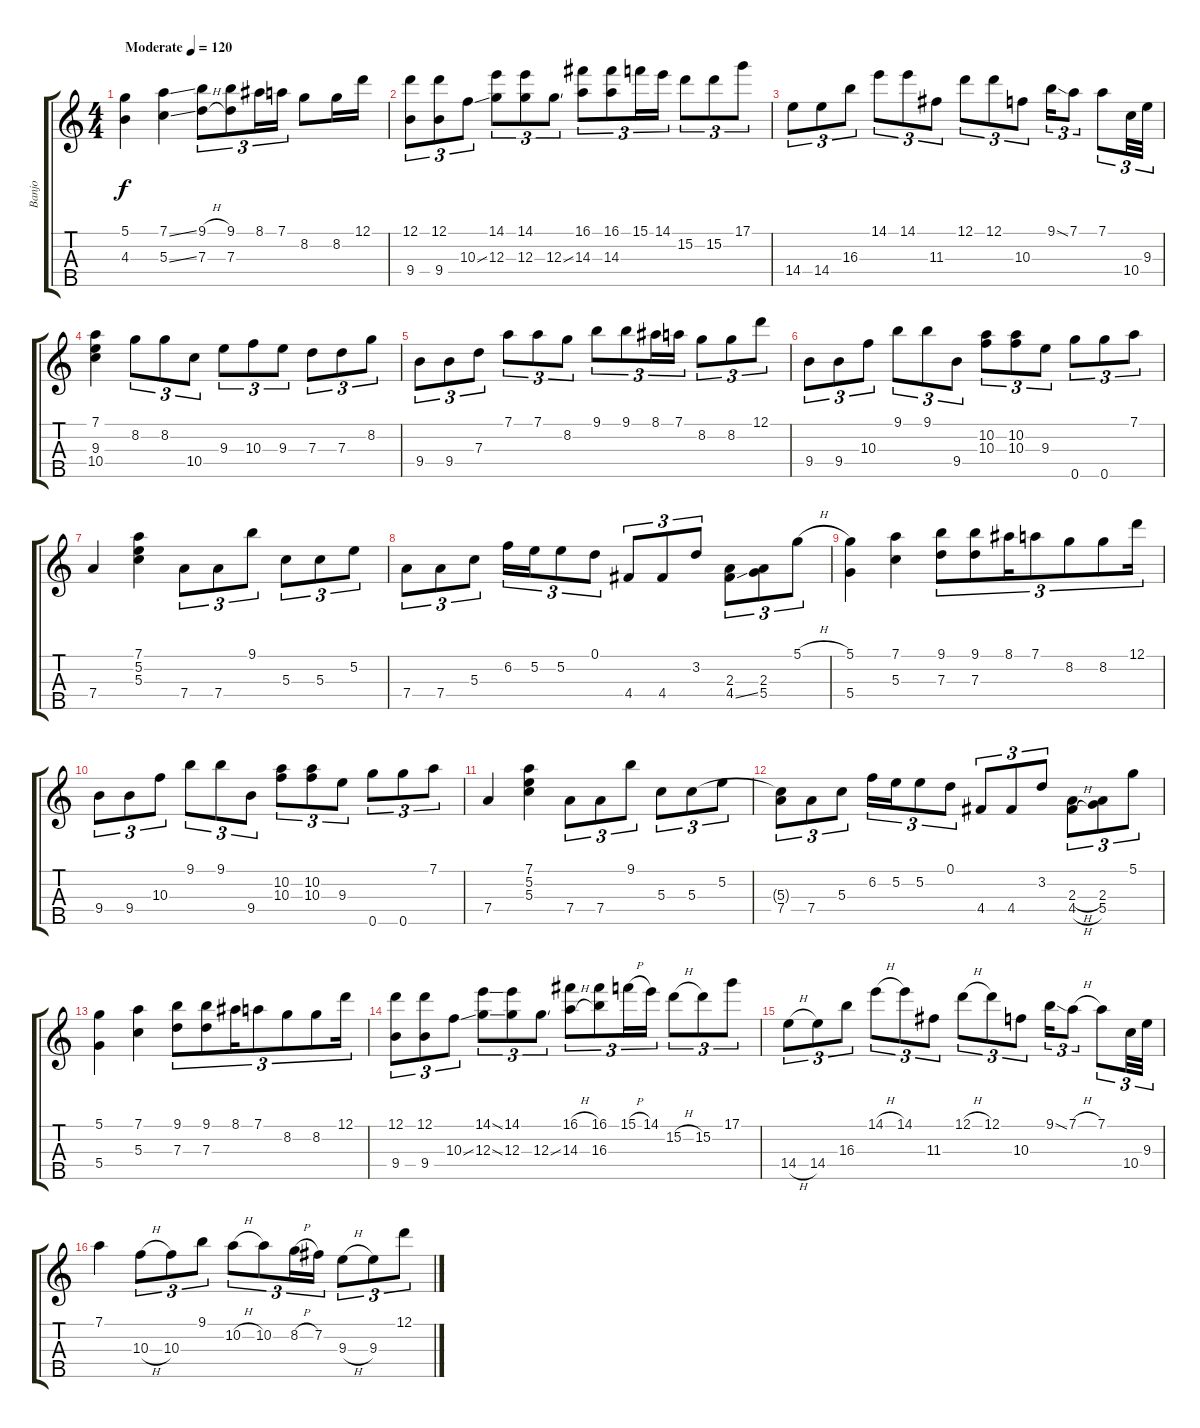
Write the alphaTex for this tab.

\track ("Banjo" "Banjo") {instrument acousticguitarsteel}
\staff {score tabs}
\tuning (D4 B3 G3 D3 G4) {hide}
\ts (4 4)
\tempo (120 "Moderate")
\clef g2
\ks c
(5.1 4.3).4{dy f instrument acousticguitarsteel} (7.1{ss} 5.3{ss}).4 (9.1{h} 7.3{h}).8{tu (3 2)} (9.1 7.3).8{tu (3 2)} 8.1.16{tu (3 2)} 7.1.16{tu (3 2)} 8.2.8 8.2.16 12.1.16 |
(12.1 9.4).8{tu (3 2)} (12.1 9.4).8{tu (3 2)} 10.3{ss}.8{tu (3 2)} (14.1 12.3).8{tu (3 2)} (14.1 12.3).8{tu (3 2)} 12.3{ss}.8{tu (3 2)} (16.1 14.3).8{tu (3 2)} (16.1 14.3).8{tu (3 2)} 15.1.16{tu (3 2)} 14.1.16{tu (3 2)} 15.2.8{tu (3 2)} 15.2.8{tu (3 2)} 17.1.8{tu (3 2)} |
14.4.8{tu (3 2)} 14.4.8{tu (3 2)} 16.3.8{tu (3 2)} 14.1.8{tu (3 2)} 14.1.8{tu (3 2)} 11.3.8{tu (3 2)} 12.1.8{tu (3 2)} 12.1.8{tu (3 2)} 10.3.8{tu (3 2)} 9.1{ss}.16{tu (3 2)} 7.1.8{tu (3 2)} 7.1.8{tu (3 2)} 10.4.32{tu (3 2)} 9.3.32{tu (3 2)} |
(7.1 9.3 10.4).4 8.2.8{tu (3 2)} 8.2.8{tu (3 2)} 10.4.8{tu (3 2)} 9.3.8{tu (3 2)} 10.3.8{tu (3 2)} 9.3.8{tu (3 2)} 7.3.8{tu (3 2)} 7.3.8{tu (3 2)} 8.2.8{tu (3 2)} |
9.4.8{tu (3 2)} 9.4.8{tu (3 2)} 7.3.8{tu (3 2)} 7.1.8{tu (3 2)} 7.1.8{tu (3 2)} 8.2.8{tu (3 2)} 9.1.8{tu (3 2)} 9.1.8{tu (3 2)} 8.1.16{tu (3 2)} 7.1.16{tu (3 2)} 8.2.8{tu (3 2)} 8.2.8{tu (3 2)} 12.1.8{tu (3 2)} |
9.4.8{tu (3 2)} 9.4.8{tu (3 2)} 10.3.8{tu (3 2)} 9.1.8{tu (3 2)} 9.1.8{tu (3 2)} 9.4.8{tu (3 2)} (10.2 10.3).8{tu (3 2)} (10.2 10.3).8{tu (3 2)} 9.3.8{tu (3 2)} 0.5.8{tu (3 2)} 0.5.8{tu (3 2)} 7.1.8{tu (3 2)} |
7.4.4 (7.1 5.2 5.3).4 7.4.8{tu (3 2)} 7.4.8{tu (3 2)} 9.1.8{tu (3 2)} 5.3.8{tu (3 2)} 5.3.8{tu (3 2)} 5.2.8{tu (3 2)} |
7.4.8{tu (3 2)} 7.4.8{tu (3 2)} 5.3.8{tu (3 2)} 6.2.16{tu (3 2)} 5.2.16{tu (3 2)} 5.2.8{tu (3 2)} 0.1.8{tu (3 2)} 4.4.8{tu (3 2)} 4.4.8{tu (3 2)} 3.2.8{tu (3 2)} (2.3 4.4{ss}).8{tu (3 2)} (2.3 5.4).8{tu (3 2)} 5.1{h}.8{tu (3 2)} |
(5.1 5.4).4 (7.1 5.3).4 (9.1 7.3).8{tu (3 2)} (9.1 7.3).8{tu (3 2)} 8.1.16{tu (3 2)} 7.1.8{tu (3 2)} 8.2.8{tu (3 2)} 8.2.8{tu (3 2)} 12.1.16{tu (3 2)} |
9.4.8{tu (3 2)} 9.4.8{tu (3 2)} 10.3.8{tu (3 2)} 9.1.8{tu (3 2)} 9.1.8{tu (3 2)} 9.4.8{tu (3 2)} (10.2 10.3).8{tu (3 2)} (10.2 10.3).8{tu (3 2)} 9.3.8{tu (3 2)} 0.5.8{tu (3 2)} 0.5.8{tu (3 2)} 7.1.8{tu (3 2)} |
7.4.4 (7.1 5.2 5.3).4 7.4.8{tu (3 2)} 7.4.8{tu (3 2)} 9.1.8{tu (3 2)} 5.3.8{tu (3 2)} 5.3.8{tu (3 2)} 5.2.8{tu (3 2)} |
(5.3{t} 7.4).8{tu (3 2)} 7.4.8{tu (3 2)} 5.3.8{tu (3 2)} 6.2.16{tu (3 2)} 5.2.16{tu (3 2)} 5.2.8{tu (3 2)} 0.1.8{tu (3 2)} 4.4.8{tu (3 2)} 4.4.8{tu (3 2)} 3.2.8{tu (3 2)} (2.3{h} 4.4{h}).8{tu (3 2)} (2.3 5.4).8{tu (3 2)} 5.1.8{tu (3 2)} |
(5.1 5.4).4 (7.1 5.3).4 (9.1 7.3).8{tu (3 2)} (9.1 7.3).8{tu (3 2)} 8.1.16{tu (3 2)} 7.1.8{tu (3 2)} 8.2.8{tu (3 2)} 8.2.8{tu (3 2)} 12.1.16{tu (3 2)} |
(12.1 9.4).8{tu (3 2)} (12.1 9.4).8{tu (3 2)} 10.3{ss}.8{tu (3 2)} (14.1{ss} 12.3{ss}).8{tu (3 2)} (14.1 12.3).8{tu (3 2)} 12.3{ss}.8{tu (3 2)} (16.1{h} 14.3{h}).8{tu (3 2)} (16.1 16.3).8{tu (3 2)} 15.1{h}.16{tu (3 2)} 14.1.16{tu (3 2)} 15.2{h}.8{tu (3 2)} 15.2.8{tu (3 2)} 17.1.8{tu (3 2)} |
14.4{h}.8{tu (3 2)} 14.4.8{tu (3 2)} 16.3.8{tu (3 2)} 14.1{h}.8{tu (3 2)} 14.1.8{tu (3 2)} 11.3.8{tu (3 2)} 12.1{h}.8{tu (3 2)} 12.1.8{tu (3 2)} 10.3.8{tu (3 2)} 9.1{ss}.16{tu (3 2)} 7.1{h}.8{tu (3 2)} 7.1.8{tu (3 2)} 10.4.32{tu (3 2)} 9.3.32{tu (3 2)} |
7.1.4 10.3{h}.8{tu (3 2)} 10.3.8{tu (3 2)} 9.1.8{tu (3 2)} 10.2{h}.8{tu (3 2)} 10.2.8{tu (3 2)} 8.2{h}.16{tu (3 2)} 7.2.16{tu (3 2)} 9.3{h}.8{tu (3 2)} 9.3.8{tu (3 2)} 12.1.8{tu (3 2)}
